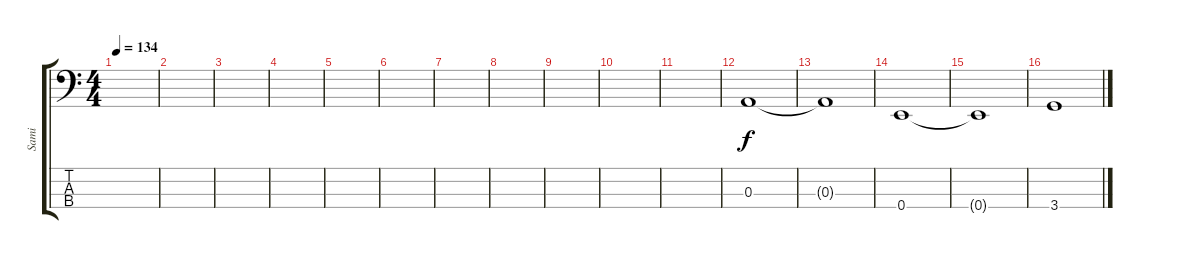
\track ("Sami" "Sami") {instrument electricbasspick}
\staff {score tabs}
\tuning (G2 D2 A1 E1) {hide}
\ts (4 4)
\tempo 134
\clef f4
\ks c
|
|
|
|
|
|
|
|
|
|
|
0.3.1 |
0.3{t}.1 |
0.4.1 |
0.4{t}.1 |
3.4.1
